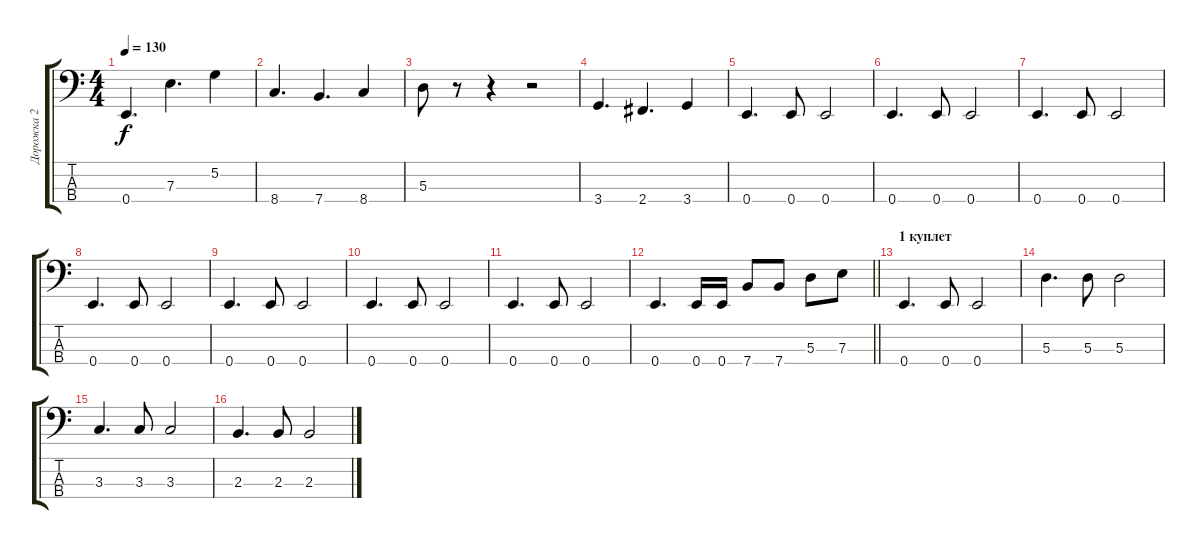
\track ("Дорожка 2" "Дорожка 2") {instrument electricbassfinger}
\staff {score tabs}
\tuning (G2 D2 A1 E1) {hide}
\ts (4 4)
\tempo 130
\clef f4
\ks c
0.4.4{d dy f} 7.3.4{d} 5.2.4 |
8.4.4{d} 7.4.4{d} 8.4.4 |
5.3.8 r.8 r.4 r.2 |
3.4.4{d} 2.4.4{d} 3.4.4 |
0.4.4{d} 0.4.8 0.4.2 |
0.4.4{d} 0.4.8 0.4.2 |
0.4.4{d} 0.4.8 0.4.2 |
0.4.4{d} 0.4.8 0.4.2 |
0.4.4{d} 0.4.8 0.4.2 |
0.4.4{d} 0.4.8 0.4.2 |
0.4.4{d} 0.4.8 0.4.2 |
\barLineRight lightlight
0.4.4{d} 0.4.16 0.4.16 7.4.8 7.4.8 5.3.8 7.3.8 |
\section ("" "1 куплет")
0.4.4{d} 0.4.8 0.4.2 |
5.3.4{d} 5.3.8 5.3.2 |
3.3.4{d} 3.3.8 3.3.2 |
2.3.4{d} 2.3.8 2.3.2
